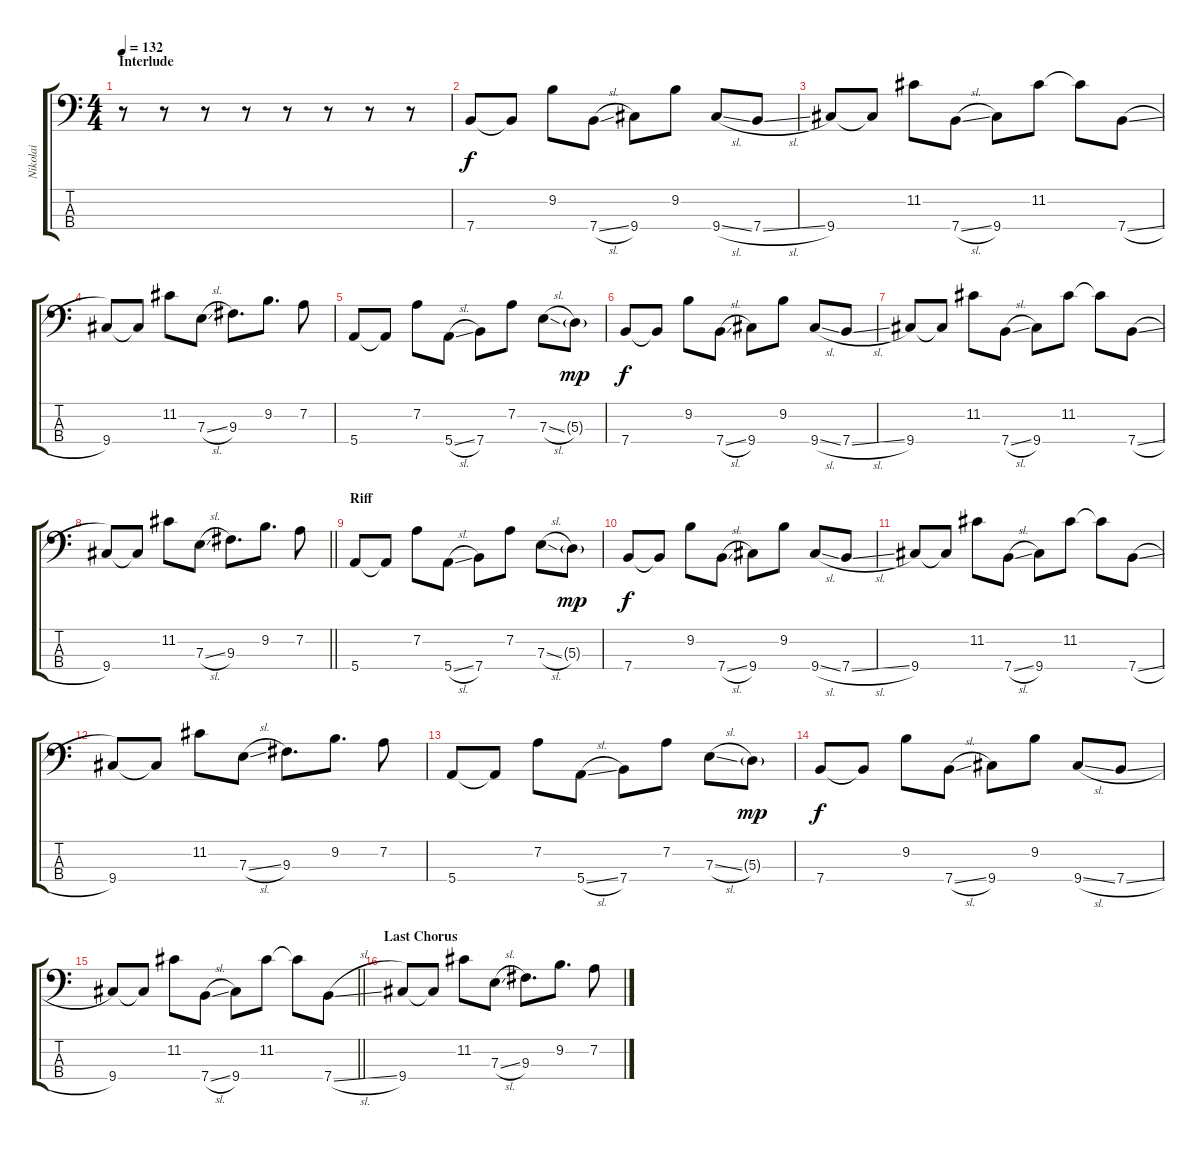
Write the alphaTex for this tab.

\track ("Nikolai" "Nikolai") {instrument electricbasspick}
\staff {score tabs}
\tuning (G2 D2 A1 E1) {hide}
\ts (4 4)
\section ("" "Interlude")
\tempo 132
\clef f4
\ks c
r.8{dy f} r.8 r.8 r.8 r.8 r.8 r.8 r.8 |
7.4.8{volume 13} 7.4{t}.8 9.2.8 7.4{sl}.8 9.4.8 9.2.8 9.4{sl}.8 7.4{sl}.8 |
9.4.8 9.4{t}.8 11.2.8 7.4{sl}.8 9.4.8 11.2.8 11.2{t}.8 7.4{sl}.8 |
9.4.8 9.4{t}.8 11.2.8 7.3{sl}.8 9.3.8{d} 9.2.8{d} 7.2.8 |
5.4.8 5.4{t}.8 7.2.8 5.4{sl}.8 7.4.8 7.2.8 7.3{sl}.8 5.3{g}.8{dy mp} |
7.4.8{dy f} 7.4{t}.8 9.2.8 7.4{sl}.8 9.4.8 9.2.8 9.4{sl}.8 7.4{sl}.8 |
9.4.8 9.4{t}.8 11.2.8 7.4{sl}.8 9.4.8 11.2.8 11.2{t}.8 7.4{sl}.8 |
\barLineRight lightlight
9.4.8 9.4{t}.8 11.2.8 7.3{sl}.8 9.3.8{d} 9.2.8{d} 7.2.8 |
\section ("" "Riff")
5.4.8{volume 9} 5.4{t}.8 7.2.8 5.4{sl}.8 7.4.8 7.2.8 7.3{sl}.8 5.3{g}.8{dy mp} |
7.4.8{dy f} 7.4{t}.8 9.2.8 7.4{sl}.8 9.4.8 9.2.8 9.4{sl}.8 7.4{sl}.8 |
9.4.8 9.4{t}.8 11.2.8 7.4{sl}.8 9.4.8 11.2.8 11.2{t}.8 7.4{sl}.8 |
9.4.8 9.4{t}.8 11.2.8 7.3{sl}.8 9.3.8{d} 9.2.8{d} 7.2.8 |
5.4.8 5.4{t}.8 7.2.8 5.4{sl}.8 7.4.8 7.2.8 7.3{sl}.8 5.3{g}.8{dy mp} |
7.4.8{dy f} 7.4{t}.8 9.2.8 7.4{sl}.8 9.4.8 9.2.8 9.4{sl}.8 7.4{sl}.8 |
\barLineRight lightlight
9.4.8 9.4{t}.8 11.2.8 7.4{sl}.8 9.4.8 11.2.8 11.2{t}.8 7.4{sl}.8 |
\section ("" "Last Chorus")
9.4.8 9.4{t}.8 11.2.8 7.3{sl}.8 9.3.8{d} 9.2.8{d} 7.2.8
